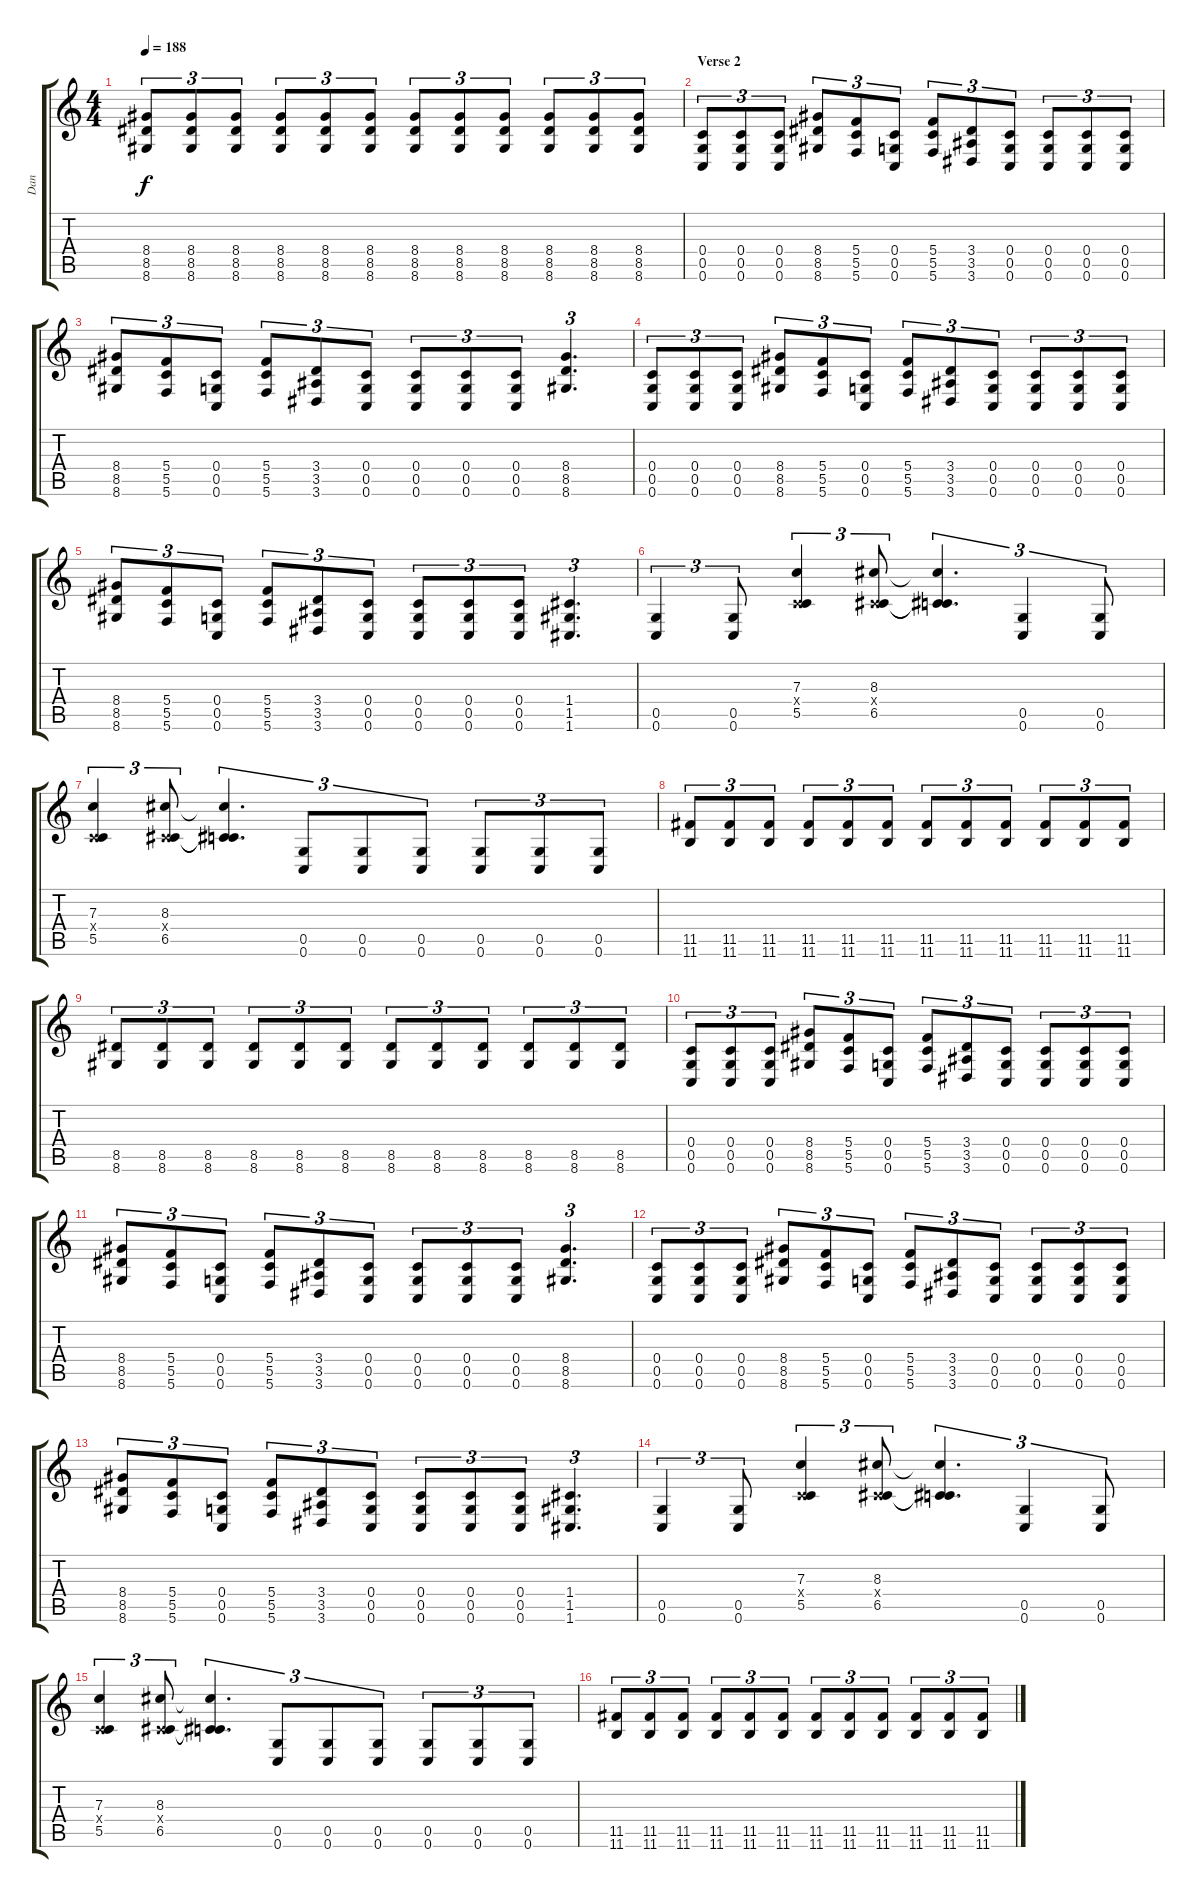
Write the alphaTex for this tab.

\track ("Dan" "Dan") {instrument distortionguitar}
\staff {score tabs}
\tuning (D4 A3 F3 C3 G2 C2) {hide}
\ts (4 4)
\tempo 188
\clef g2
\ks c
(8.4 8.5 8.6).8{tu (3 2) dy f} (8.4 8.5 8.6).8{tu (3 2)} (8.4 8.5 8.6).8{tu (3 2)} (8.4 8.5 8.6).8{tu (3 2)} (8.4 8.5 8.6).8{tu (3 2)} (8.4 8.5 8.6).8{tu (3 2)} (8.4 8.5 8.6).8{tu (3 2)} (8.4 8.5 8.6).8{tu (3 2)} (8.4 8.5 8.6).8{tu (3 2)} (8.4 8.5 8.6).8{tu (3 2)} (8.4 8.5 8.6).8{tu (3 2)} (8.4 8.5 8.6).8{tu (3 2)} |
\section ("" "Verse 2")
(0.4 0.5 0.6).8{tu (3 2)} (0.4 0.5 0.6).8{tu (3 2)} (0.4 0.5 0.6).8{tu (3 2)} (8.4 8.5 8.6).8{tu (3 2)} (5.4 5.5 5.6).8{tu (3 2)} (0.4 0.5 0.6).8{tu (3 2)} (5.4 5.5 5.6).8{tu (3 2)} (3.4 3.5 3.6).8{tu (3 2)} (0.4 0.5 0.6).8{tu (3 2)} (0.4 0.5 0.6).8{tu (3 2)} (0.4 0.5 0.6).8{tu (3 2)} (0.4 0.5 0.6).8{tu (3 2)} |
(8.4 8.5 8.6).8{tu (3 2)} (5.4 5.5 5.6).8{tu (3 2)} (0.4 0.5 0.6).8{tu (3 2)} (5.4 5.5 5.6).8{tu (3 2)} (3.4 3.5 3.6).8{tu (3 2)} (0.4 0.5 0.6).8{tu (3 2)} (0.4 0.5 0.6).8{tu (3 2)} (0.4 0.5 0.6).8{tu (3 2)} (0.4 0.5 0.6).8{tu (3 2)} (8.4 8.5 8.6).4{d tu (3 2)} |
(0.4 0.5 0.6).8{tu (3 2)} (0.4 0.5 0.6).8{tu (3 2)} (0.4 0.5 0.6).8{tu (3 2)} (8.4 8.5 8.6).8{tu (3 2)} (5.4 5.5 5.6).8{tu (3 2)} (0.4 0.5 0.6).8{tu (3 2)} (5.4 5.5 5.6).8{tu (3 2)} (3.4 3.5 3.6).8{tu (3 2)} (0.4 0.5 0.6).8{tu (3 2)} (0.4 0.5 0.6).8{tu (3 2)} (0.4 0.5 0.6).8{tu (3 2)} (0.4 0.5 0.6).8{tu (3 2)} |
(8.4 8.5 8.6).8{tu (3 2)} (5.4 5.5 5.6).8{tu (3 2)} (0.4 0.5 0.6).8{tu (3 2)} (5.4 5.5 5.6).8{tu (3 2)} (3.4 3.5 3.6).8{tu (3 2)} (0.4 0.5 0.6).8{tu (3 2)} (0.4 0.5 0.6).8{tu (3 2)} (0.4 0.5 0.6).8{tu (3 2)} (0.4 0.5 0.6).8{tu (3 2)} (1.4 1.5 1.6).4{d tu (3 2)} |
(0.5 0.6).4{tu (3 2)} (0.5 0.6).8{tu (3 2)} (7.3 0.4{x} 5.5).4{tu (3 2)} (8.3 0.4{x} 6.5).8{tu (3 2)} (8.3{t} 0.4{t} 6.5{t}).4{d tu (3 2)} (0.5 0.6).4{tu (3 2)} (0.5 0.6).8{tu (3 2)} |
(7.3 0.4{x} 5.5).4{tu (3 2)} (8.3 0.4{x} 6.5).8{tu (3 2)} (8.3{t} 0.4{t} 6.5{t}).4{d tu (3 2)} (0.5 0.6).8{tu (3 2)} (0.5 0.6).8{tu (3 2)} (0.5 0.6).8{tu (3 2)} (0.5 0.6).8{tu (3 2)} (0.5 0.6).8{tu (3 2)} (0.5 0.6).8{tu (3 2)} |
(11.5 11.6).8{tu (3 2)} (11.5 11.6).8{tu (3 2)} (11.5 11.6).8{tu (3 2)} (11.5 11.6).8{tu (3 2)} (11.5 11.6).8{tu (3 2)} (11.5 11.6).8{tu (3 2)} (11.5 11.6).8{tu (3 2)} (11.5 11.6).8{tu (3 2)} (11.5 11.6).8{tu (3 2)} (11.5 11.6).8{tu (3 2)} (11.5 11.6).8{tu (3 2)} (11.5 11.6).8{tu (3 2)} |
(8.5 8.6).8{tu (3 2)} (8.5 8.6).8{tu (3 2)} (8.5 8.6).8{tu (3 2)} (8.5 8.6).8{tu (3 2)} (8.5 8.6).8{tu (3 2)} (8.5 8.6).8{tu (3 2)} (8.5 8.6).8{tu (3 2)} (8.5 8.6).8{tu (3 2)} (8.5 8.6).8{tu (3 2)} (8.5 8.6).8{tu (3 2)} (8.5 8.6).8{tu (3 2)} (8.5 8.6).8{tu (3 2)} |
(0.4 0.5 0.6).8{tu (3 2)} (0.4 0.5 0.6).8{tu (3 2)} (0.4 0.5 0.6).8{tu (3 2)} (8.4 8.5 8.6).8{tu (3 2)} (5.4 5.5 5.6).8{tu (3 2)} (0.4 0.5 0.6).8{tu (3 2)} (5.4 5.5 5.6).8{tu (3 2)} (3.4 3.5 3.6).8{tu (3 2)} (0.4 0.5 0.6).8{tu (3 2)} (0.4 0.5 0.6).8{tu (3 2)} (0.4 0.5 0.6).8{tu (3 2)} (0.4 0.5 0.6).8{tu (3 2)} |
(8.4 8.5 8.6).8{tu (3 2)} (5.4 5.5 5.6).8{tu (3 2)} (0.4 0.5 0.6).8{tu (3 2)} (5.4 5.5 5.6).8{tu (3 2)} (3.4 3.5 3.6).8{tu (3 2)} (0.4 0.5 0.6).8{tu (3 2)} (0.4 0.5 0.6).8{tu (3 2)} (0.4 0.5 0.6).8{tu (3 2)} (0.4 0.5 0.6).8{tu (3 2)} (8.4 8.5 8.6).4{d tu (3 2)} |
(0.4 0.5 0.6).8{tu (3 2)} (0.4 0.5 0.6).8{tu (3 2)} (0.4 0.5 0.6).8{tu (3 2)} (8.4 8.5 8.6).8{tu (3 2)} (5.4 5.5 5.6).8{tu (3 2)} (0.4 0.5 0.6).8{tu (3 2)} (5.4 5.5 5.6).8{tu (3 2)} (3.4 3.5 3.6).8{tu (3 2)} (0.4 0.5 0.6).8{tu (3 2)} (0.4 0.5 0.6).8{tu (3 2)} (0.4 0.5 0.6).8{tu (3 2)} (0.4 0.5 0.6).8{tu (3 2)} |
(8.4 8.5 8.6).8{tu (3 2)} (5.4 5.5 5.6).8{tu (3 2)} (0.4 0.5 0.6).8{tu (3 2)} (5.4 5.5 5.6).8{tu (3 2)} (3.4 3.5 3.6).8{tu (3 2)} (0.4 0.5 0.6).8{tu (3 2)} (0.4 0.5 0.6).8{tu (3 2)} (0.4 0.5 0.6).8{tu (3 2)} (0.4 0.5 0.6).8{tu (3 2)} (1.4 1.5 1.6).4{d tu (3 2)} |
(0.5 0.6).4{tu (3 2)} (0.5 0.6).8{tu (3 2)} (7.3 0.4{x} 5.5).4{tu (3 2)} (8.3 0.4{x} 6.5).8{tu (3 2)} (8.3{t} 0.4{t} 6.5{t}).4{d tu (3 2)} (0.5 0.6).4{tu (3 2)} (0.5 0.6).8{tu (3 2)} |
(7.3 0.4{x} 5.5).4{tu (3 2)} (8.3 0.4{x} 6.5).8{tu (3 2)} (8.3{t} 0.4{t} 6.5{t}).4{d tu (3 2)} (0.5 0.6).8{tu (3 2)} (0.5 0.6).8{tu (3 2)} (0.5 0.6).8{tu (3 2)} (0.5 0.6).8{tu (3 2)} (0.5 0.6).8{tu (3 2)} (0.5 0.6).8{tu (3 2)} |
(11.5 11.6).8{tu (3 2)} (11.5 11.6).8{tu (3 2)} (11.5 11.6).8{tu (3 2)} (11.5 11.6).8{tu (3 2)} (11.5 11.6).8{tu (3 2)} (11.5 11.6).8{tu (3 2)} (11.5 11.6).8{tu (3 2)} (11.5 11.6).8{tu (3 2)} (11.5 11.6).8{tu (3 2)} (11.5 11.6).8{tu (3 2)} (11.5 11.6).8{tu (3 2)} (11.5 11.6).8{tu (3 2)}
